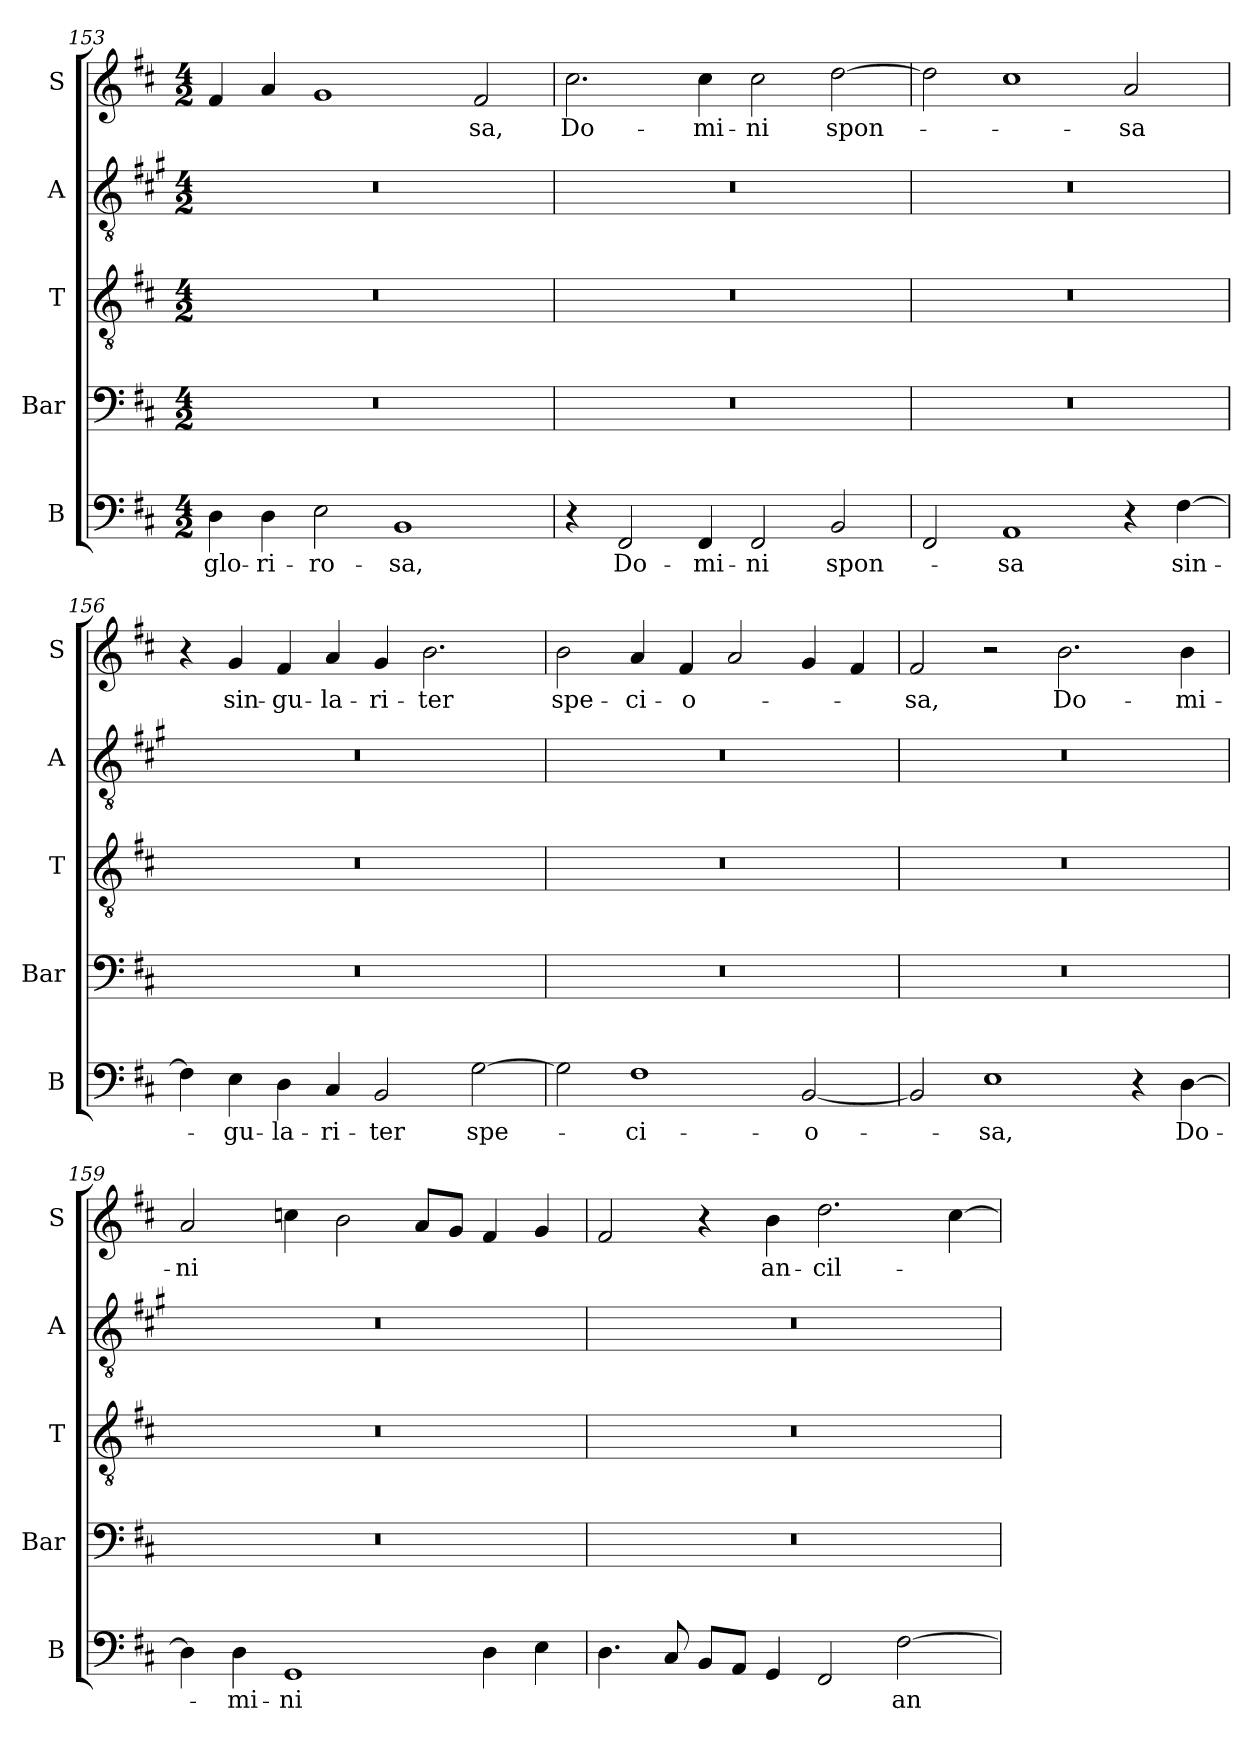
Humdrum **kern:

**kern	**text	**kern	**kern	**kern	**kern	**text
*part5	*part5	*part4	*part3	*part2	*part1	*part1
*staff5	*staff5	*staff4	*staff3	*staff2	*staff1	*staff1
*I"B	*	*I"Bar	*I"T	*I"A	*I"S	*
*I'B	*	*I'Bar	*I'T	*I'A	*I'S	*
*clefF4	*	*clefF4	*clefGv2	*clefGv2	*clefG2	*
*	*	*ITrd8c14	*	*ITrd4c7	*	*
*k[f#c#]	*	*k[f#c#]	*k[f#c#]	*k[f#c#]	*k[f#c#]	*
*M4/2	*	*M4/2	*M4/2	*M4/2	*M4/2	*
=153	=153	=153	=153	=153	=153	=153
!	!LO:LY:b	!	!	!	!	!
4D\	glo-	0r	0r	0r	4f#/	.
!	!LO:LY:b	!	!	!	!	!
4D\	-ri-	.	.	.	4a/	.
!	!LO:LY:b	!	!	!	!	!
2E\	-ro-	.	.	.	1g	.
!	!LO:LY:b	!	!	!	!	!
1BB	-sa,	.	.	.	.	.
!	!	!	!	!	!	!LO:LY:b
.	.	.	.	.	2f#/	-sa,
=154	=154	=154	=154	=154	=154	=154
!	!	!	!	!	!	!LO:LY:b
4r	.	0r	0r	0r	2.cc#\	Do-
!	!LO:LY:b	!	!	!	!	!
2FF#/	Do-	.	.	.	.	.
!	!LO:LY:b	!	!	!	!	!LO:LY:b
4FF#/	-mi-	.	.	.	4cc#\	-mi-
!	!LO:LY:b	!	!	!	!	!LO:LY:b
2FF#/	-ni	.	.	.	2cc#\	-ni
!	!LO:LY:b	!	!	!	!	!LO:LY:b
2BB/	spon-	.	.	.	[2dd\	spon-
!!LO:LB:g=z
=155	=155	=155	=155	=155	=155	=155
2FF#/	.	0r	0r	0r	2dd\]	.
!	!LO:LY:b	!	!	!	!	!
1AA	-sa	.	.	.	1cc#	.
!	!	!	!	!	!	!LO:LY:b
4r	.	.	.	.	2a/	-sa
!	!LO:LY:b	!	!	!	!	!
[4F#\	sin-	.	.	.	.	.
=156	=156	=156	=156	=156	=156	=156
4F#\]	.	0r	0r	0r	4r	.
!	!LO:LY:b	!	!	!	!	!LO:LY:b
4E\	-gu-	.	.	.	4g/	sin-
!	!LO:LY:b	!	!	!	!	!LO:LY:b
4D\	-la-	.	.	.	4f#/	-gu-
!	!LO:LY:b	!	!	!	!	!LO:LY:b
4C#/	-ri-	.	.	.	4a/	-la-
!	!LO:LY:b	!	!	!	!	!LO:LY:b
2BB/	-ter	.	.	.	4g/	-ri-
!	!	!	!	!	!	!LO:LY:b
.	.	.	.	.	2.b\	-ter
!	!LO:LY:b	!	!	!	!	!
[2G\	spe-	.	.	.	.	.
=157	=157	=157	=157	=157	=157	=157
!	!	!	!	!	!	!LO:LY:b
2G\]	.	0r	0r	0r	2b\	spe-
!	!LO:LY:b	!	!	!	!	!LO:LY:b
1F#	-ci-	.	.	.	4a/	-ci-
!	!	!	!	!	!	!LO:LY:b
.	.	.	.	.	4f#/	-o-
.	.	.	.	.	2a/	.
!	!LO:LY:b	!	!	!	!	!
[2BB/	-o-	.	.	.	4g/	.
.	.	.	.	.	4f#/	.
=158	=158	=158	=158	=158	=158	=158
!	!	!	!	!	!	!LO:LY:b
2BB/]	.	0r	0r	0r	2f#/	-sa,
!	!LO:LY:b	!	!	!	!	!
1E	-sa,	.	.	.	2r	.
!	!	!	!	!	!	!LO:LY:b
.	.	.	.	.	2.b\	Do-
4r	.	.	.	.	.	.
!	!LO:LY:b	!	!	!	!	!LO:LY:b
[4D\	Do-	.	.	.	4b\	-mi-
!!LO:LB:g=z
=159	=159	=159	=159	=159	=159	=159
!	!	!	!	!	!	!LO:LY:b
4D\]	.	0r	0r	0r	2a/	-ni
!	!LO:LY:b	!	!	!	!	!
4D\	-mi-	.	.	.	.	.
!	!LO:LY:b	!	!	!	!	!
1GG	-ni	.	.	.	4ccn\	.
.	.	.	.	.	2b\	.
.	.	.	.	.	8a/L	.
.	.	.	.	.	8g/J	.
4D\	.	.	.	.	4f#/	.
4E\	.	.	.	.	4g/	.
=160	=160	=160	=160	=160	=160	=160
4.D\	.	0r	0r	0r	2f#/	.
8C#/	.	.	.	.	.	.
8BB/L	.	.	.	.	4r	.
8AA/J	.	.	.	.	.	.
!	!	!	!	!	!	!LO:LY:b
4GG/	.	.	.	.	4b\	an-
!	!	!	!	!	!	!LO:LY:b
2FF#/	.	.	.	.	2.dd\	-cil-
!	!LO:LY:b	!	!	!	!	!
[2F#\	an-	.	.	.	.	.
.	.	.	.	.	[4cc#\	.
=	=	=	=	=	=	=
*-	*-	*-	*-	*-	*-	*-
